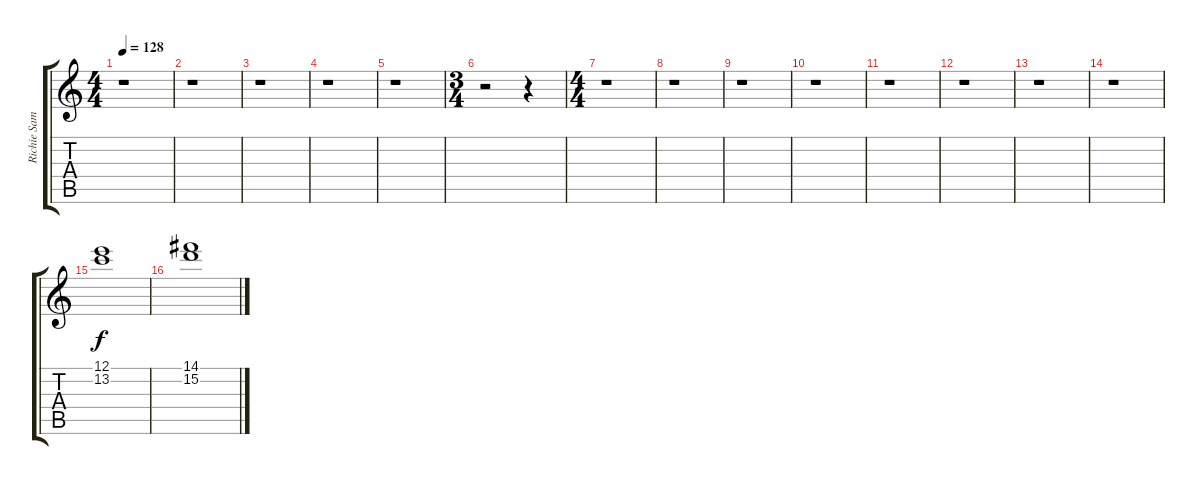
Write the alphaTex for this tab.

\track ("Richie Sambora" "Richie Sam") {instrument distortionguitar}
\staff {score tabs}
\tuning (E4 B3 G3 D3 A2 E2) {hide}
\ts (4 4)
\tempo 128
\clef g2
\ks c
r.1{dy f instrument distortionguitar} |
r.1 |
r.1 |
r.1 |
r.1 |
\ts (3 4)
r.2 r.4 |
\ts (4 4)
r.1 |
r.1 |
r.1 |
r.1 |
r.1 |
r.1 |
r.1 |
r.1 |
(12.1 13.2).1 |
(14.1 15.2).1
